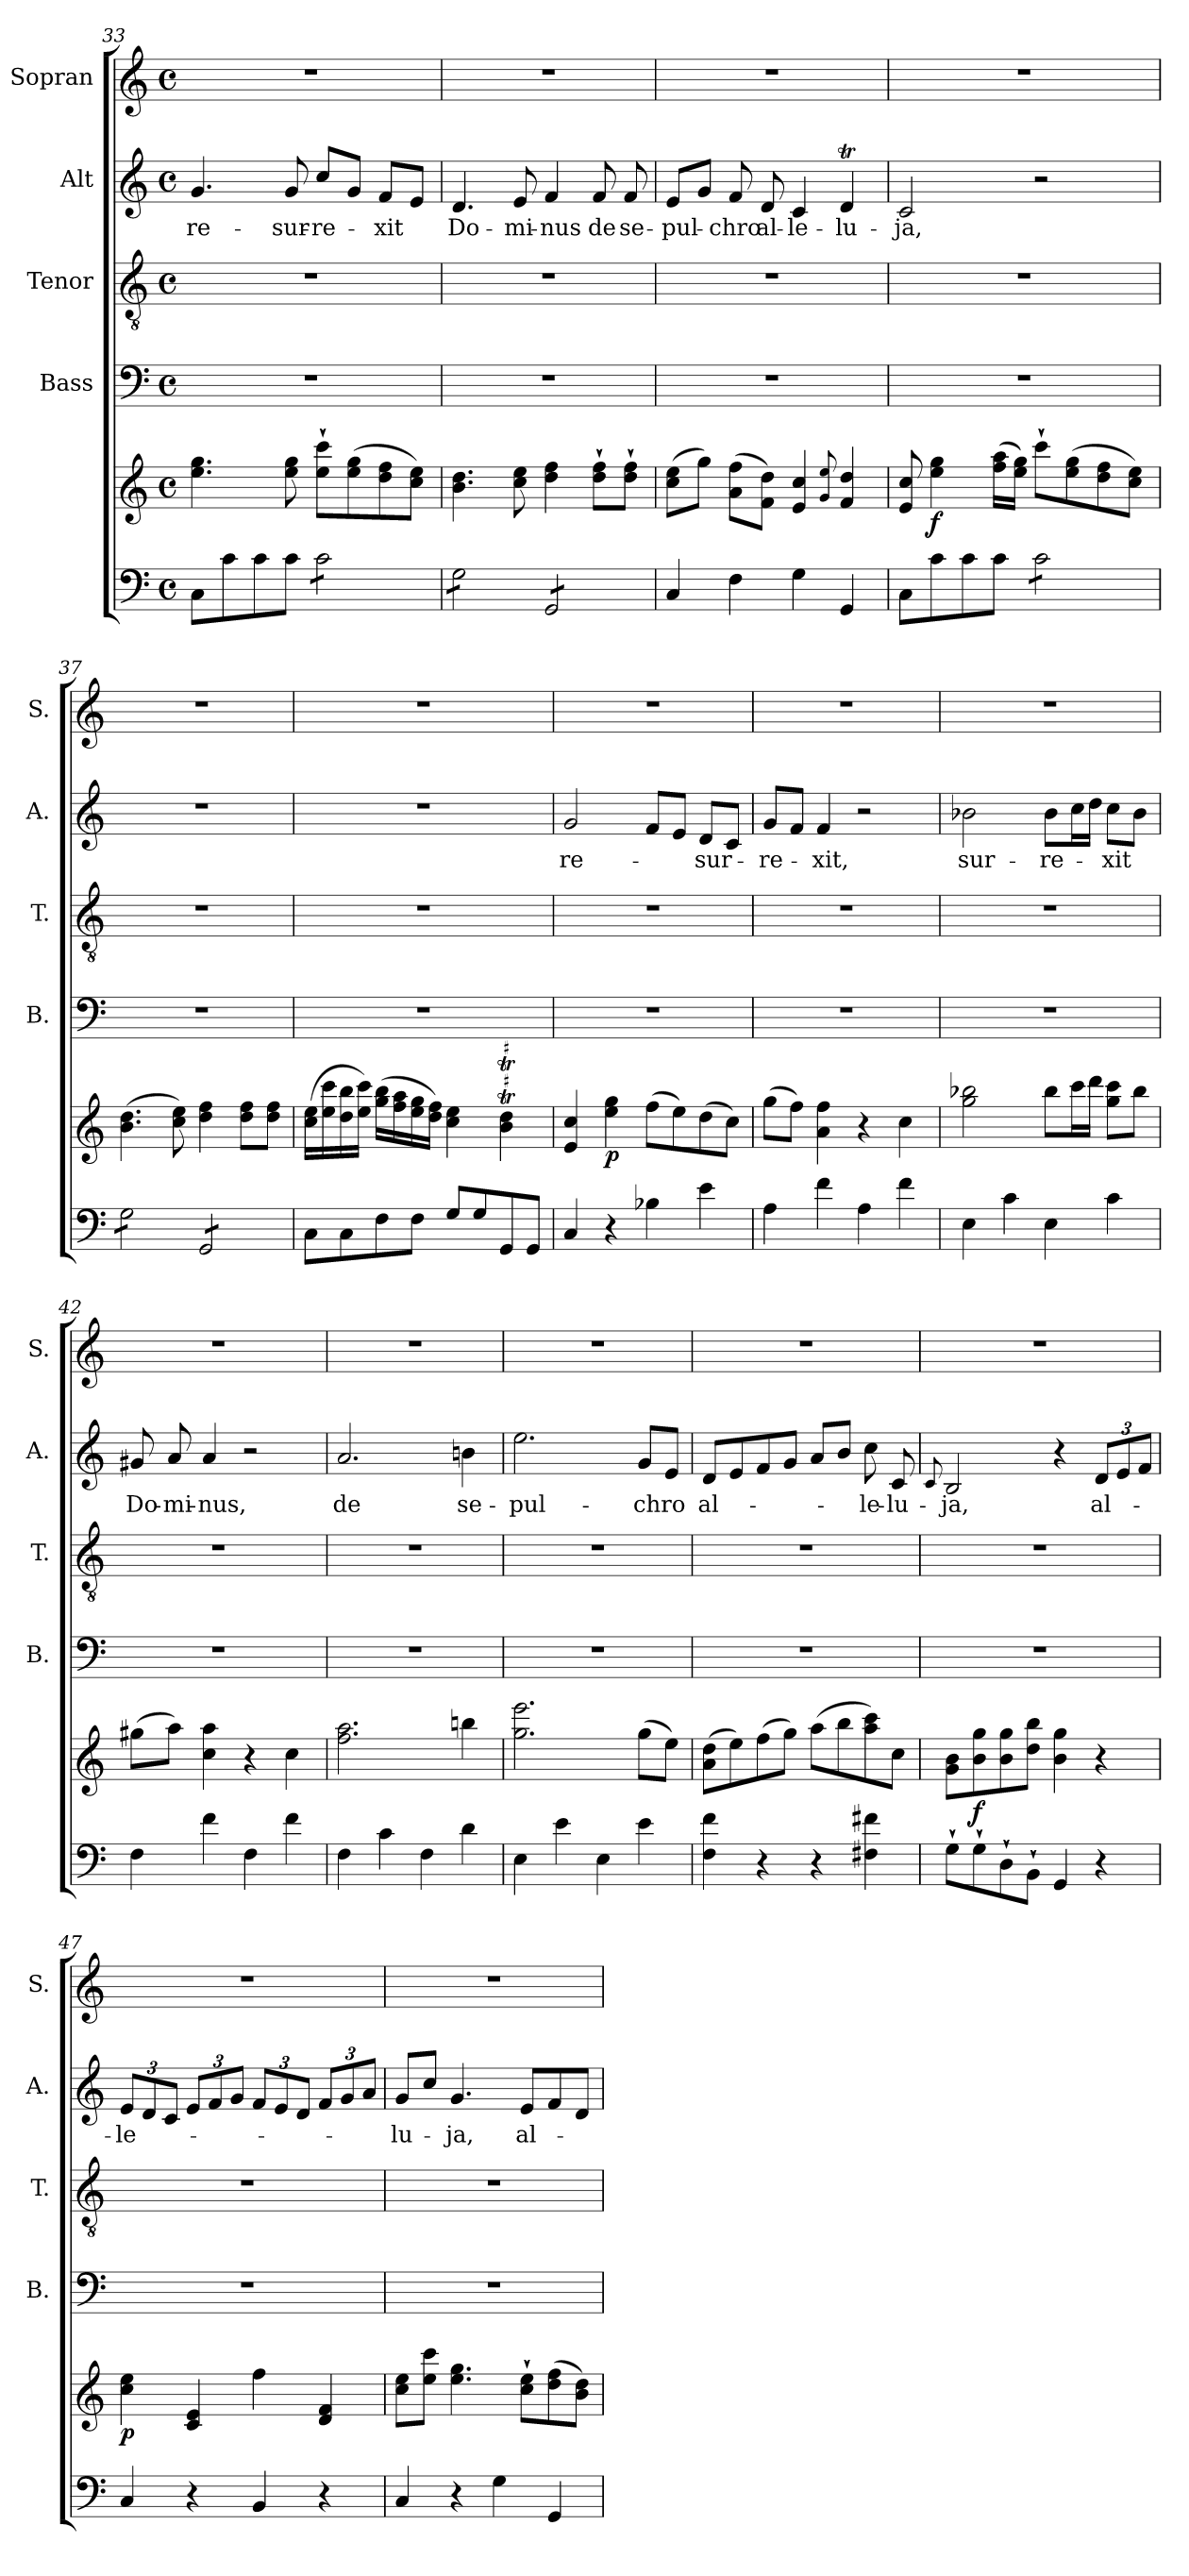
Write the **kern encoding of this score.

**kern	**kern	**dynam	**kern	**kern	**kern	**text	**kern
*part5	*part5	*part5	*part4	*part3	*part2	*part2	*part1
*staff6	*staff5	*staff5/6	*staff4	*staff3	*staff2	*staff2	*staff1
*	*	*	*I"Bass	*I"Tenor	*I"Alt	*	*I"Sopran
*	*	*	*I'B.	*I'T.	*I'A.	*	*I'S.
*clefF4	*clefG2	*	*clefF4	*clefGv2	*clefG2	*	*clefG2
*k[]	*k[]	*	*k[]	*k[]	*k[]	*	*k[]
*C:	*C:	*	*C:	*C:	*C:	*	*C:
*M4/4	*M4/4	*	*M4/4	*M4/4	*M4/4	*	*M4/4
*met(c)	*met(c)	*	*met(c)	*met(c)	*met(c)	*	*met(c)
=33	=33	=33	=33	=33	=33	=33	=33
!	!	!	!	!	!	!LO:LY:b	!
8C\L	4.ee\ 4.gg\	.	1r	1r	4.g/	re-	1r
8c\	.	.	.	.	.	.	.
8c\	.	.	.	.	.	.	.
!	!	!	!	!	!	!LO:LY:b	!
8c\J	8ee\ 8gg\	.	.	.	8g/	-sur-	.
!	!	!	!	!	!	!LO:LY:b	!
*tremolo	*	*	*	*	*	*	*
8c\L	8ee\`> 8ccc\`>L	.	.	.	8cc/L	-re-	.
8c\	(>8ee\ 8gg\	.	.	.	8g/J	.	.
!	!	!	!	!	!	!LO:LY:b	!
8c\	8dd\ 8ff\	.	.	.	8f/L	-xit	.
8c\J	8cc\ 8ee\J)	.	.	.	8e/J	.	.
=34	=34	=34	=34	=34	=34	=34	=34
!	!	!	!	!	!	!LO:LY:b	!
8G\L	4.b\ 4.dd\	.	1r	1r	4.d/	Do-	1r
8G\	.	.	.	.	.	.	.
8G\	.	.	.	.	.	.	.
!	!	!	!	!	!	!LO:LY:b	!
8G\J	8cc\ 8ee\	.	.	.	8e/	-mi-	.
!	!	!	!	!	!	!LO:LY:b	!
8GG/L	4dd\ 4ff\	.	.	.	4f/	-nus	.
8GG/	.	.	.	.	.	.	.
!	!	!	!	!	!	!LO:LY:b	!
8GG/	8dd\`> 8ff\`>L	.	.	.	8f/	de	.
!	!	!	!	!	!	!LO:LY:b	!
8GG/J	8dd\`> 8ff\`>J	.	.	.	8f/	se-	.
*Xtremolo	*	*	*	*	*	*	*
!!LO:LB:g=z
=35	=35	=35	=35	=35	=35	=35	=35
!	!	!	!	!	!	!LO:LY:b	!
4C/	(>8cc\ 8ee\L	.	1r	1r	8e/L	-pul-	1r
.	8gg\J)	.	.	.	8g/J	.	.
!	!	!	!	!	!	!LO:LY:b	!
4F\	(>8a\ 8ff\L	.	.	.	8f/	-chro	.
!	!	!	!	!	!	!LO:LY:b	!
.	8f\ 8dd\J)	.	.	.	8d/	al-	.
!	!	!	!	!	!	!LO:LY:b	!
4G\	4e/ 4cc/	.	.	.	4c/	-le-	.
.	8qqg/ 8qqee/	.	.	.	.	.	.
!	!	!	!	!	!	!LO:LY:b	!
4GG/	4f/ 4dd/	.	.	.	4dT/	-lu-	.
=36	=36	=36	=36	=36	=36	=36	=36
!	!	!	!	!	!	!LO:LY:b	!
8C\L	8e/ 8cc/	.	1r	1r	2c/	-ja,	1r
!	!	!LO:DY:b	!	!	!	!	!
8c\	4ee\ 4gg\	f	.	.	.	.	.
8c\	.	.	.	.	.	.	.
8c\J	(>16ff\ 16aa\LL	.	.	.	.	.	.
.	16ee\ 16gg\JJ)	.	.	.	.	.	.
*tremolo	*	*	*	*	*	*	*
8c\L	8ccc`>\L	.	.	.	2r	.	.
8c\	(>8ee\ 8gg\	.	.	.	.	.	.
8c\	8dd\ 8ff\	.	.	.	.	.	.
8c\J	8cc\ 8ee\J)	.	.	.	.	.	.
=37	=37	=37	=37	=37	=37	=37	=37
8G\L	(>4.b\ 4.dd\	.	1r	1r	1r	.	1r
8G\	.	.	.	.	.	.	.
8G\	.	.	.	.	.	.	.
8G\J	8cc\ 8ee\)	.	.	.	.	.	.
8GG/L	4dd\ 4ff\	.	.	.	.	.	.
8GG/	.	.	.	.	.	.	.
8GG/	8dd\ 8ff\L	.	.	.	.	.	.
8GG/J	8dd\ 8ff\J	.	.	.	.	.	.
*Xtremolo	*	*	*	*	*	*	*
=38	=38	=38	=38	=38	=38	=38	=38
8C\L	(>16cc\ 16ee\LL	.	1r	1r	1r	.	1r
.	16ee\ 16ccc\	.	.	.	.	.	.
8C\	16dd\ 16bb\	.	.	.	.	.	.
.	16ee\ 16ccc\JJ)	.	.	.	.	.	.
8F\	(>16gg\ 16bb\LL	.	.	.	.	.	.
.	16ff\ 16aa\	.	.	.	.	.	.
8F\J	16ee\ 16gg\	.	.	.	.	.	.
.	16dd\ 16ff\JJ)	.	.	.	.	.	.
8G/L	4cc\ 4ee\	.	.	.	.	.	.
8G/	.	.	.	.	.	.	.
8GG/	4b\T 4dd\T	.	.	.	.	.	.
8GG/J	.	.	.	.	.	.	.
=39	=39	=39	=39	=39	=39	=39	=39
!	!	!	!	!	!	!LO:LY:b	!
4C/	4e/ 4cc/	.	1r	1r	2g/	re-	1r
!	!	!LO:DY:b	!	!	!	!	!
4r	4ee\ 4gg\	p	.	.	.	.	.
4B-X\	(>8ff\L	.	.	.	8f/L	.	.
.	8ee\)	.	.	.	8e/J	.	.
!	!	!	!	!	!	!LO:LY:b	!
4e\	(>8dd\	.	.	.	8d/L	-sur-	.
.	8cc\J)	.	.	.	8c/J	.	.
!!LO:LB:g=z
=40	=40	=40	=40	=40	=40	=40	=40
!	!	!	!	!	!	!LO:LY:b	!
4A\	(>8gg\L	.	1r	1r	8g/L	-re-	1r
.	8ff\J)	.	.	.	8f/J	.	.
!	!	!	!	!	!	!LO:LY:b	!
4f\	4a\ 4ff\	.	.	.	4f/	-xit,	.
4A\	4r	.	.	.	2r	.	.
4f\	4cc\	.	.	.	.	.	.
=41	=41	=41	=41	=41	=41	=41	=41
!	!	!	!	!	!	!LO:LY:b	!
4E\	2gg\ 2bb-X\	.	1r	1r	2b-X\	sur-	1r
4c\	.	.	.	.	.	.	.
!	!	!	!	!	!	!LO:LY:b	!
4E\	8bb-\L	.	.	.	8b-\L	-re-	.
.	16ccc\L	.	.	.	16cc\L	.	.
.	16ddd\JJ	.	.	.	16dd\JJ	.	.
!	!	!	!	!	!	!LO:LY:b	!
4c\	8gg\ 8ccc\L	.	.	.	8cc\L	-xit	.
.	8bb-\J	.	.	.	8b-\J	.	.
=42	=42	=42	=42	=42	=42	=42	=42
!	!	!	!	!	!	!LO:LY:b	!
4F\	(>8gg#X\L	.	1r	1r	8g#X/	Do-	1r
!	!	!	!	!	!	!LO:LY:b	!
.	8aa\J)	.	.	.	8a/	-mi-	.
!	!	!	!	!	!	!LO:LY:b	!
4f\	4cc\ 4aa\	.	.	.	4a/	-nus,	.
4F\	4r	.	.	.	2r	.	.
4f\	4cc\	.	.	.	.	.	.
=43	=43	=43	=43	=43	=43	=43	=43
!	!	!	!	!	!	!LO:LY:b	!
4F\	2.ff\ 2.aa\	.	1r	1r	2.a/	de	1r
4c\	.	.	.	.	.	.	.
4F\	.	.	.	.	.	.	.
!	!	!	!	!	!	!LO:LY:b	!
4d\	4bbn\	.	.	.	4bn\	se-	.
=44	=44	=44	=44	=44	=44	=44	=44
!	!	!	!	!	!	!LO:LY:b	!
4E\	2.gg\ 2.eee\	.	1r	1r	2.ee\	-pul-	1r
4e\	.	.	.	.	.	.	.
4E\	.	.	.	.	.	.	.
!	!	!	!	!	!	!LO:LY:b	!
4e\	(>8gg\L	.	.	.	8g/L	-chro	.
.	8ee\J)	.	.	.	8e/J	.	.
!!LO:PB:g=z
=45	=45	=45	=45	=45	=45	=45	=45
!	!	!	!	!	!	!LO:LY:b	!
4F\ 4f\	(>8a\ 8dd\L	.	1r	1r	8d/L	al-	1r
.	8ee\)	.	.	.	8e/	.	.
4r	(>8ff\	.	.	.	8f/	.	.
.	8gg\J)	.	.	.	8g/J	.	.
4r	(>8aa\L	.	.	.	8a/L	.	.
.	8bb\	.	.	.	8b/J	.	.
!	!	!	!	!	!	!LO:LY:b	!
4F#X\ 4f#X\	8aa\ 8ccc\)	.	.	.	8cc\	-le-	.
!	!	!	!	!	!	!LO:LY:b	!
.	8cc\J	.	.	.	8c/	-lu-	.
=46	=46	=46	=46	=46	=46	=46	=46
.	.	.	.	.	8qqc/	.	.
!	!	!	!	!	!	!LO:LY:b	!
8G`>\L	8g\ 8b\L	.	1r	1r	2B/	-ja,	1r
!	!	!LO:DY:b	!	!	!	!	!
8G`>\	8b\ 8gg\	f	.	.	.	.	.
8D`>\	8b\ 8gg\	.	.	.	.	.	.
8BB`>\J	8dd\ 8bb\J	.	.	.	.	.	.
4GG/	4b\ 4gg\	.	.	.	4r	.	.
*	*	*	*	*	*Xbrackettup	*	*
!	!	!	!	!	!	!LO:LY:b	!
4r	4r	.	.	.	12d/L	al-	.
.	.	.	.	.	12e/	.	.
.	.	.	.	.	12f/J	.	.
=47	=47	=47	=47	=47	=47	=47	=47
!	!	!LO:DY:b	!	!	!	!LO:LY:b	!
4C/	4cc\ 4ee\	p	1r	1r	12e/L	-le-	1r
.	.	.	.	.	12d/	.	.
.	.	.	.	.	12c/J	.	.
4r	4c/ 4e/	.	.	.	12e/L	.	.
.	.	.	.	.	12f/	.	.
.	.	.	.	.	12g/J	.	.
4BB/	4ff\	.	.	.	12f/L	.	.
.	.	.	.	.	12e/	.	.
.	.	.	.	.	12d/J	.	.
4r	4d/ 4f/	.	.	.	12f/L	.	.
.	.	.	.	.	12g/	.	.
.	.	.	.	.	12a/J	.	.
=48	=48	=48	=48	=48	=48	=48	=48
!	!	!	!	!	!	!LO:LY:b	!
4C/	8cc\ 8ee\L	.	1r	1r	8g/L	-lu-	1r
.	8ee\ 8ccc\J	.	.	.	8cc/J	.	.
!	!	!	!	!	!	!LO:LY:b	!
4r	4.ee\ 4.gg\	.	.	.	4.g/	-ja,	.
4G\	.	.	.	.	.	.	.
!	!	!	!	!	!	!LO:LY:b	!
.	8cc\`> 8ee\`>L	.	.	.	8e/L	al-	.
4GG/	(>8dd\ 8ff\	.	.	.	8f/	.	.
.	8b\ 8dd\J)	.	.	.	8d/J	.	.
=	=	=	=	=	=	=	=
*-	*-	*-	*-	*-	*-	*-	*-
